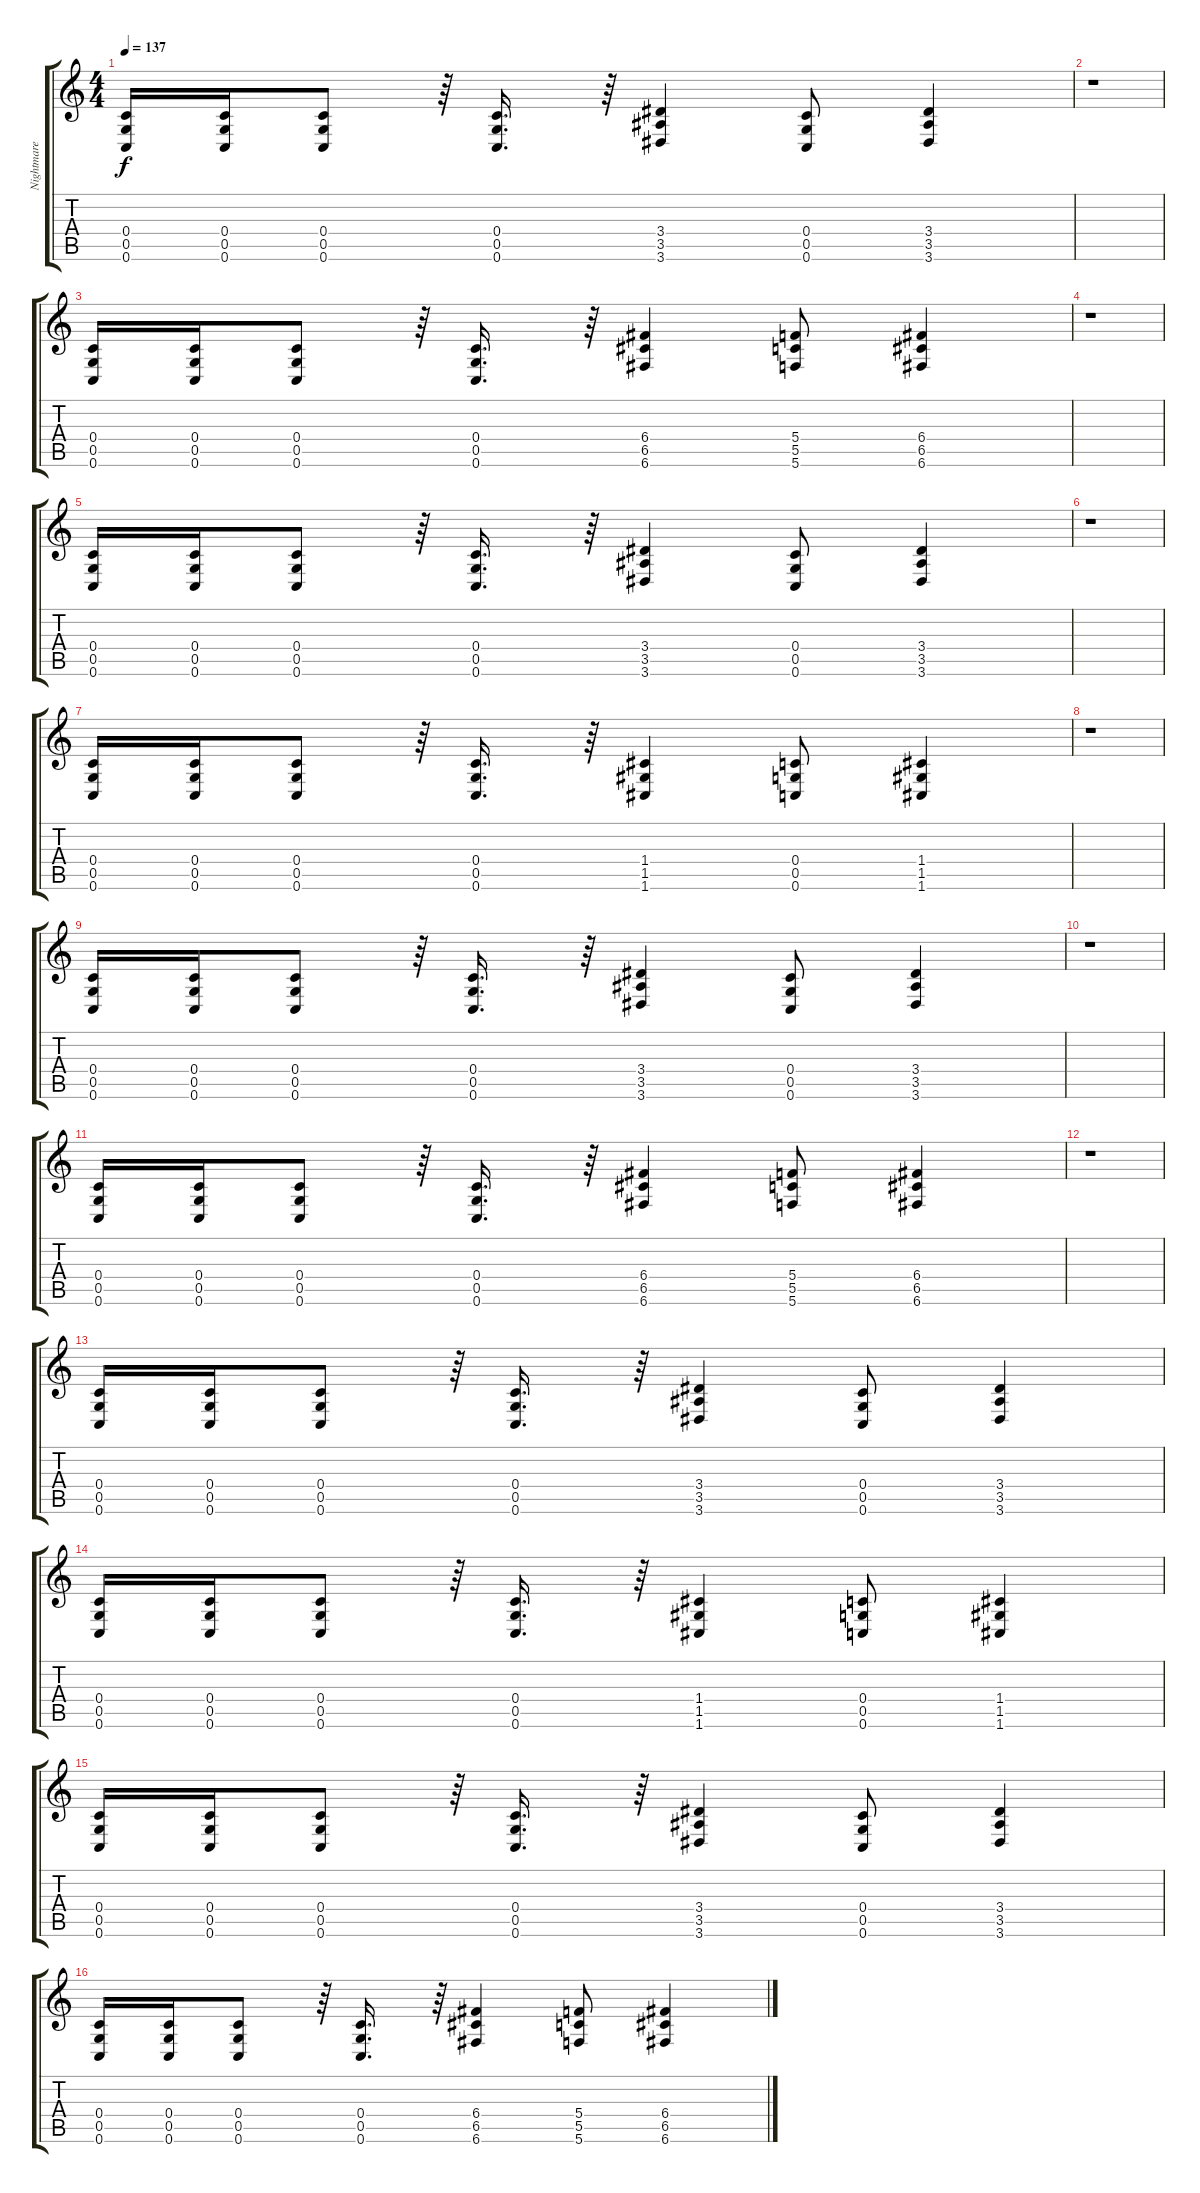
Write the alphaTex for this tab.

\track ("Nightmare Industries Guitar" "Nightmare ") {instrument distortionguitar}
\staff {score tabs}
\tuning (D4 A3 F3 C3 G2 C2) {hide}
\ts (4 4)
\tempo 137
\clef g2
\ks c
(0.4 0.5 0.6).16{dy f} (0.4 0.5 0.6).16 (0.4 0.5 0.6).8 r.64 (0.4 0.5 0.6).16{d} r.64 (3.4 3.5 3.6).4 (0.4 0.5 0.6).8 (3.4 3.5 3.6).4 |
r.1 |
(0.4 0.5 0.6).16 (0.4 0.5 0.6).16 (0.4 0.5 0.6).8 r.64 (0.4 0.5 0.6).16{d} r.64 (6.4 6.5 6.6).4 (5.4 5.5 5.6).8 (6.4 6.5 6.6).4 |
r.1 |
(0.4 0.5 0.6).16 (0.4 0.5 0.6).16 (0.4 0.5 0.6).8 r.64 (0.4 0.5 0.6).16{d} r.64 (3.4 3.5 3.6).4 (0.4 0.5 0.6).8 (3.4 3.5 3.6).4 |
r.1 |
(0.4 0.5 0.6).16 (0.4 0.5 0.6).16 (0.4 0.5 0.6).8 r.64 (0.4 0.5 0.6).16{d} r.64 (1.4 1.5 1.6).4 (0.4 0.5 0.6).8 (1.4 1.5 1.6).4 |
r.1 |
(0.4 0.5 0.6).16 (0.4 0.5 0.6).16 (0.4 0.5 0.6).8 r.64 (0.4 0.5 0.6).16{d} r.64 (3.4 3.5 3.6).4 (0.4 0.5 0.6).8 (3.4 3.5 3.6).4 |
r.1 |
(0.4 0.5 0.6).16 (0.4 0.5 0.6).16 (0.4 0.5 0.6).8 r.64 (0.4 0.5 0.6).16{d} r.64 (6.4 6.5 6.6).4 (5.4 5.5 5.6).8 (6.4 6.5 6.6).4 |
r.1 |
(0.4 0.5 0.6).16 (0.4 0.5 0.6).16 (0.4 0.5 0.6).8 r.64 (0.4 0.5 0.6).16{d} r.64 (3.4 3.5 3.6).4 (0.4 0.5 0.6).8 (3.4 3.5 3.6).4 |
(0.4 0.5 0.6).16 (0.4 0.5 0.6).16 (0.4 0.5 0.6).8 r.64 (0.4 0.5 0.6).16{d} r.64 (1.4 1.5 1.6).4 (0.4 0.5 0.6).8 (1.4 1.5 1.6).4 |
(0.4 0.5 0.6).16 (0.4 0.5 0.6).16 (0.4 0.5 0.6).8 r.64 (0.4 0.5 0.6).16{d} r.64 (3.4 3.5 3.6).4 (0.4 0.5 0.6).8 (3.4 3.5 3.6).4 |
(0.4 0.5 0.6).16 (0.4 0.5 0.6).16 (0.4 0.5 0.6).8 r.64 (0.4 0.5 0.6).16{d} r.64 (6.4 6.5 6.6).4 (5.4 5.5 5.6).8 (6.4 6.5 6.6).4
